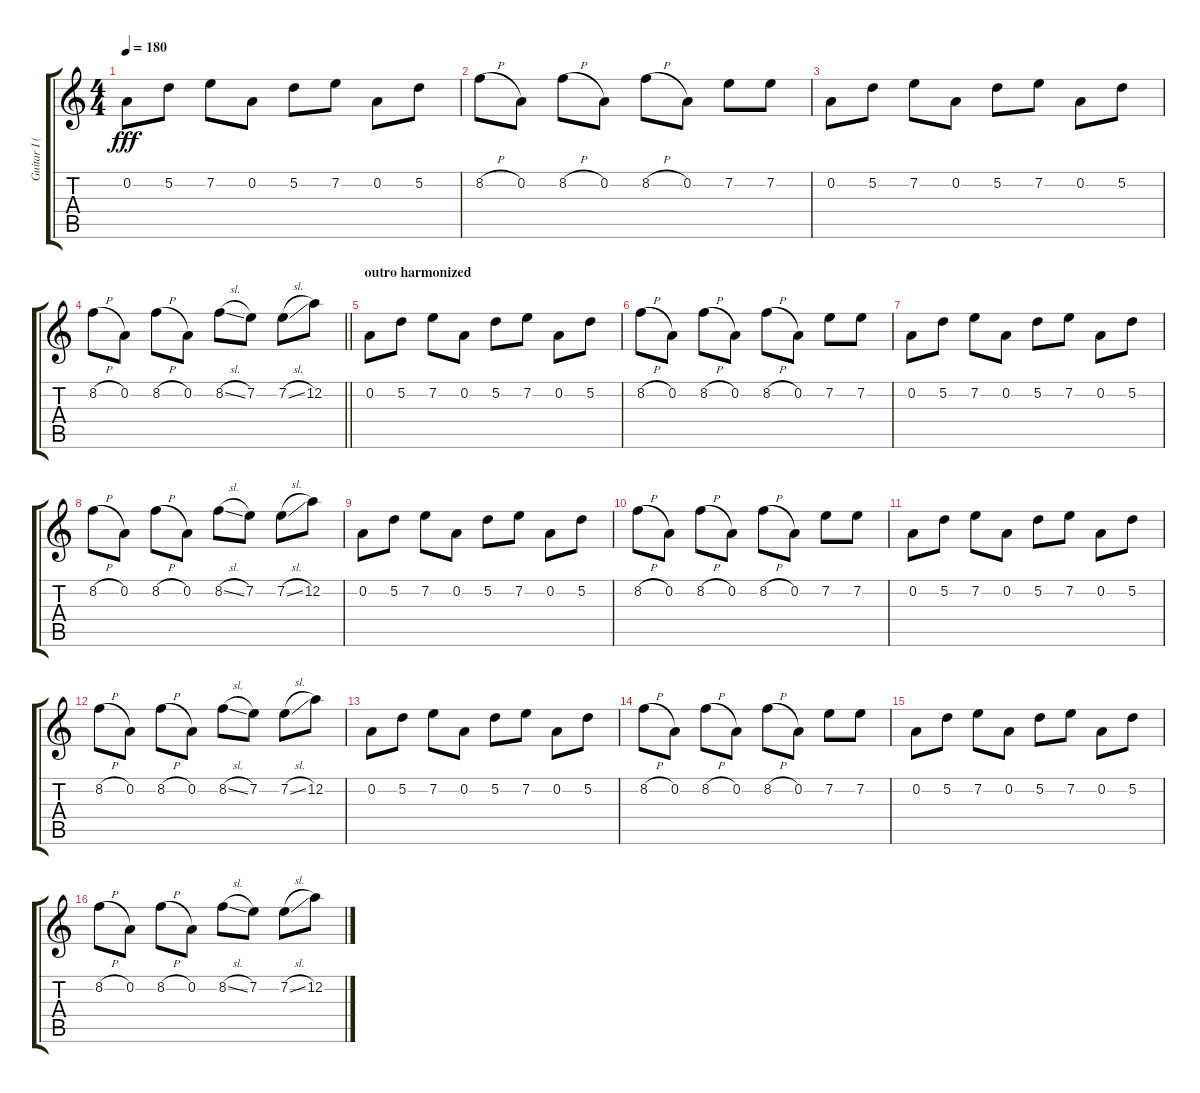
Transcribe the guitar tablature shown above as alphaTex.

\track ("Guitar I (Lead)" "Guitar I (") {instrument distortionguitar}
\staff {score tabs}
\tuning (D4 A3 F3 C3 G2 C2) {hide}
\ts (4 4)
\tempo 180
\clef g2
\ks c
0.2.8{dy fff} 5.2.8 7.2.8 0.2.8 5.2.8 7.2.8 0.2.8 5.2.8 |
8.2{h}.8 0.2.8 8.2{h}.8 0.2.8 8.2{h}.8 0.2.8 7.2.8 7.2.8 |
0.2.8 5.2.8 7.2.8 0.2.8 5.2.8 7.2.8 0.2.8 5.2.8 |
\barLineRight lightlight
8.2{h}.8 0.2.8 8.2{h}.8 0.2.8 8.2{sl}.8 7.2.8 7.2{sl}.8 12.2.8 |
\section ("" "outro harmonized")
0.2.8 5.2.8 7.2.8 0.2.8 5.2.8 7.2.8 0.2.8 5.2.8 |
8.2{h}.8 0.2.8 8.2{h}.8 0.2.8 8.2{h}.8 0.2.8 7.2.8 7.2.8 |
0.2.8 5.2.8 7.2.8 0.2.8 5.2.8 7.2.8 0.2.8 5.2.8 |
8.2{h}.8 0.2.8 8.2{h}.8 0.2.8 8.2{sl}.8 7.2.8 7.2{sl}.8 12.2.8 |
0.2.8 5.2.8 7.2.8 0.2.8 5.2.8 7.2.8 0.2.8 5.2.8 |
8.2{h}.8 0.2.8 8.2{h}.8 0.2.8 8.2{h}.8 0.2.8 7.2.8 7.2.8 |
0.2.8 5.2.8 7.2.8 0.2.8 5.2.8 7.2.8 0.2.8 5.2.8 |
8.2{h}.8 0.2.8 8.2{h}.8 0.2.8 8.2{sl}.8 7.2.8 7.2{sl}.8 12.2.8 |
0.2.8 5.2.8 7.2.8 0.2.8 5.2.8 7.2.8 0.2.8 5.2.8 |
8.2{h}.8 0.2.8 8.2{h}.8 0.2.8 8.2{h}.8 0.2.8 7.2.8 7.2.8 |
0.2.8 5.2.8 7.2.8 0.2.8 5.2.8 7.2.8 0.2.8 5.2.8 |
8.2{h}.8 0.2.8 8.2{h}.8 0.2.8 8.2{sl}.8 7.2.8 7.2{sl}.8 12.2.8
